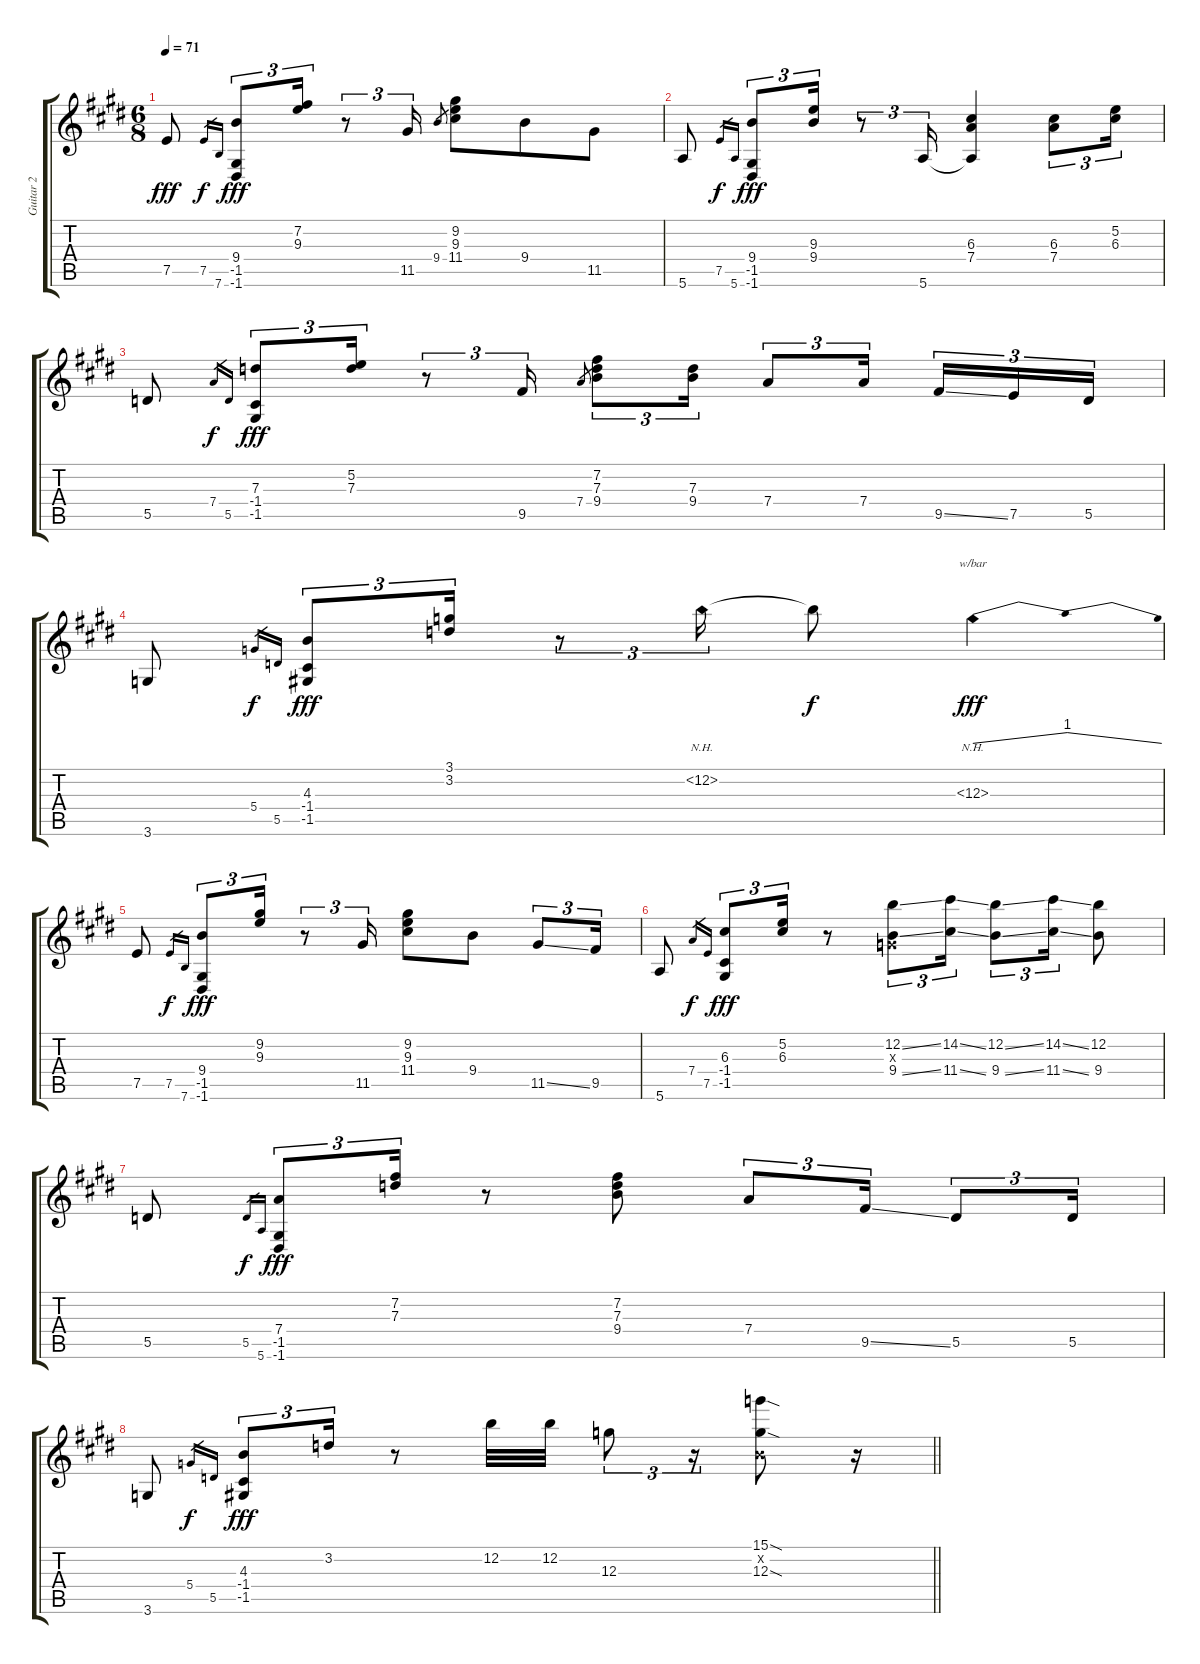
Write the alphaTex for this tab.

\track ("Guitar 2" "Guitar 2") {instrument electricguitarclean}
\staff {score tabs}
\tuning (E4 B3 G3 D3 A2 E2) {hide}
\ts (6 8)
\tempo 71
\clef g2
\ks e
7.5.8{dy fff} 7.5.16{gr dy f} 7.6.16{gr} (9.4 -1.5 -1.6).8{tu (3 2) dy fff} (7.2 9.3).16{tu (3 2)} r.8{tu (3 2)} 11.5.16{tu (3 2)} 9.4.8{gr} (9.2 9.3 11.4).8 9.4.8 11.5.8 |
5.6.8 7.5.16{gr dy f} 5.6.16{gr} (9.4 -1.5 -1.6).8{tu (3 2) dy fff} (9.3 9.4).16{tu (3 2)} r.8{tu (3 2)} 5.6.16{tu (3 2)} (6.3 7.4 5.6{t}).4 (6.3 7.4).8{tu (3 2)} (5.2 6.3).16{tu (3 2)} |
5.5.8 7.4.16{gr dy f} 5.5.16{gr} (7.3 -1.4 -1.5).8{tu (3 2) dy fff} (5.2 7.3).16{tu (3 2)} r.8{tu (3 2)} 9.5.16{tu (3 2)} 7.4.8{gr} (7.2 7.3 9.4).8{tu (3 2)} (7.3 9.4).16{tu (3 2)} 7.4.8{tu (3 2)} 7.4.16{tu (3 2)} 9.5{ss}.16{tu (3 2)} 7.5.16{tu (3 2)} 5.5.16{tu (3 2)} |
3.6.8 5.4.16{gr dy f} 5.5.16{gr} (4.3 -1.4 -1.5).8{tu (3 2) dy fff} (3.1 3.2).16{tu (3 2)} r.8{tu (3 2)} 12.2{nh}.16{tu (3 2)} 12.2{t}.8{dy f} 12.3{nh}.4{tbe (dip default 0 0 30 4 60 0) dy fff} |
7.5.8 7.5.16{gr dy f} 7.6.16{gr} (9.4 -1.5 -1.6).8{tu (3 2) dy fff} (9.2 9.3).16{tu (3 2)} r.8{tu (3 2)} 11.5.16{tu (3 2)} (9.2 9.3 11.4).8 9.4.8 11.5{ss}.8{tu (3 2)} 9.5.16{tu (3 2)} |
5.6.8 7.4.16{gr dy f} 7.5.16{gr} (6.3 -1.4 -1.5).8{tu (3 2) dy fff} (5.2 6.3).16{tu (3 2)} r.8 (12.2{ss} 0.3{x} 9.4{ss}).8{tu (3 2)} (14.2{ss} 11.4{ss}).16{tu (3 2)} (12.2{ss} 9.4{ss}).8{tu (3 2)} (14.2{ss} 11.4{ss}).16{tu (3 2)} (12.2 9.4).8 |
5.5.8 5.5.16{gr dy f} 5.6.16{gr} (7.4 -1.5 -1.6).8{tu (3 2) dy fff} (7.2 7.3).16{tu (3 2)} r.8 (7.2 7.3 9.4).8 7.4.8{tu (3 2)} 9.5{ss}.16{tu (3 2)} 5.5.8{tu (3 2)} 5.5.16{tu (3 2)} |
\barLineRight lightlight
3.6.8 5.4.16{gr dy f} 5.5.16{gr} (4.3 -1.4 -1.5).8{tu (3 2) dy fff} 3.2.16{tu (3 2)} r.8 12.2.32 12.2.32 12.3.8{tu (3 2)} r.16{tu (3 2)} (15.1{sod} 0.2{x} 12.3{sod}).8 r.16
